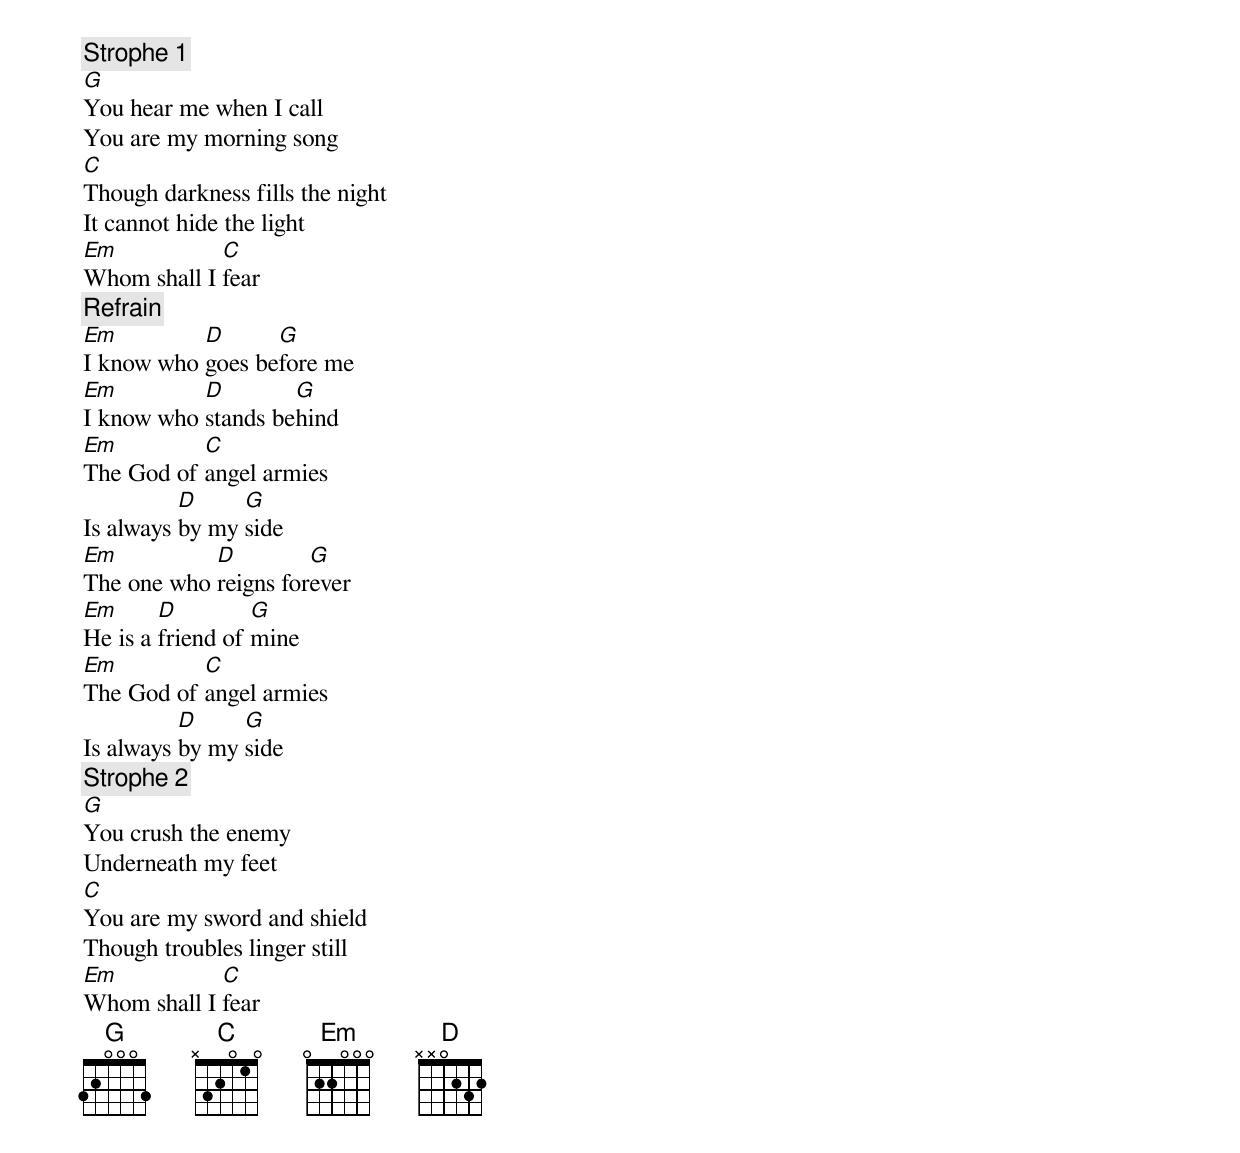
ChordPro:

{comment: Strophe 1}
[G]You hear me when I call
You are my morning song
[C]Though darkness fills the night
It cannot hide the light
[Em]Whom shall I [C]fear
{comment: Refrain}
[Em]I know who [D]goes be[G]fore me
[Em]I know who [D]stands be[G]hind
[Em]The God of [C]angel armies
Is always [D]by my [G]side
[Em]The one who [D]reigns for[G]ever
[Em]He is a [D]friend of [G]mine
[Em]The God of [C]angel armies
Is always [D]by my [G]side
{comment: Strophe 2}
[G]You crush the enemy
Underneath my feet
[C]You are my sword and shield
Though troubles linger still
[Em]Whom shall I [C]fear
